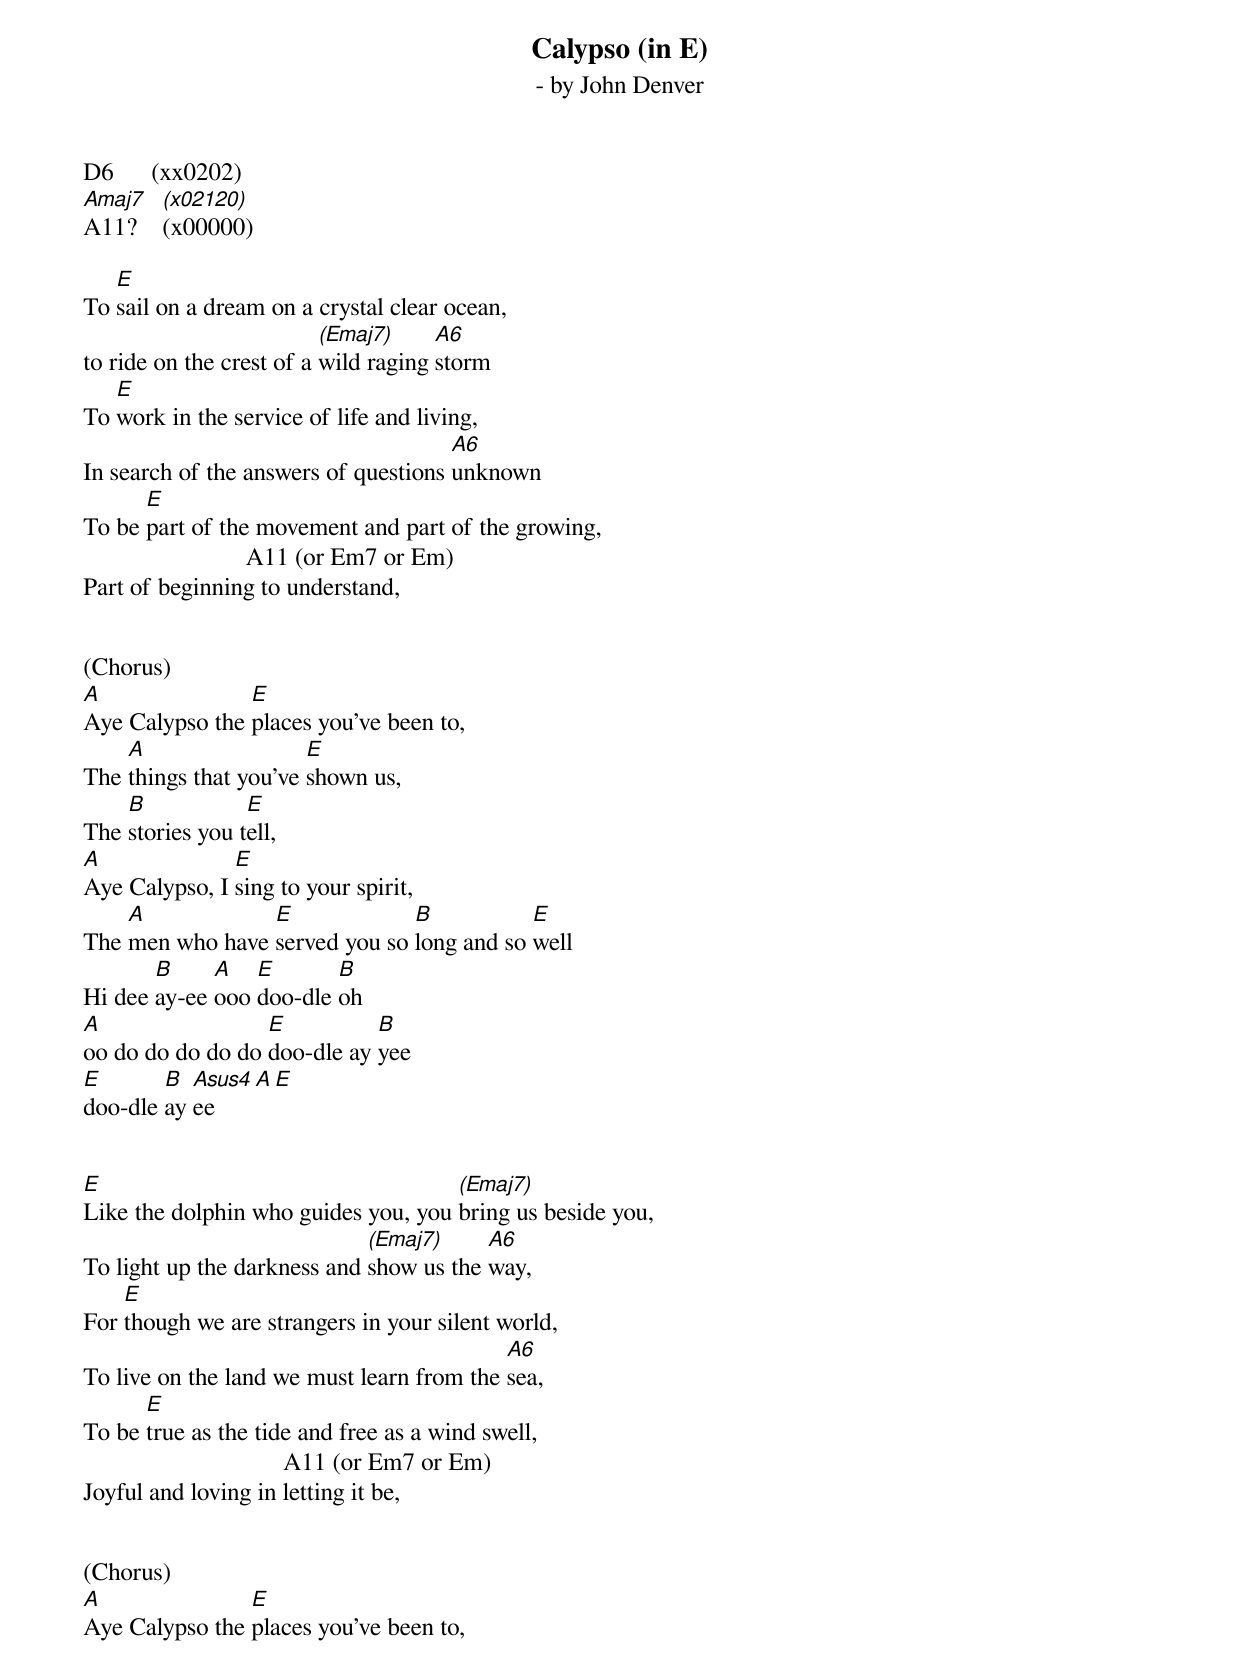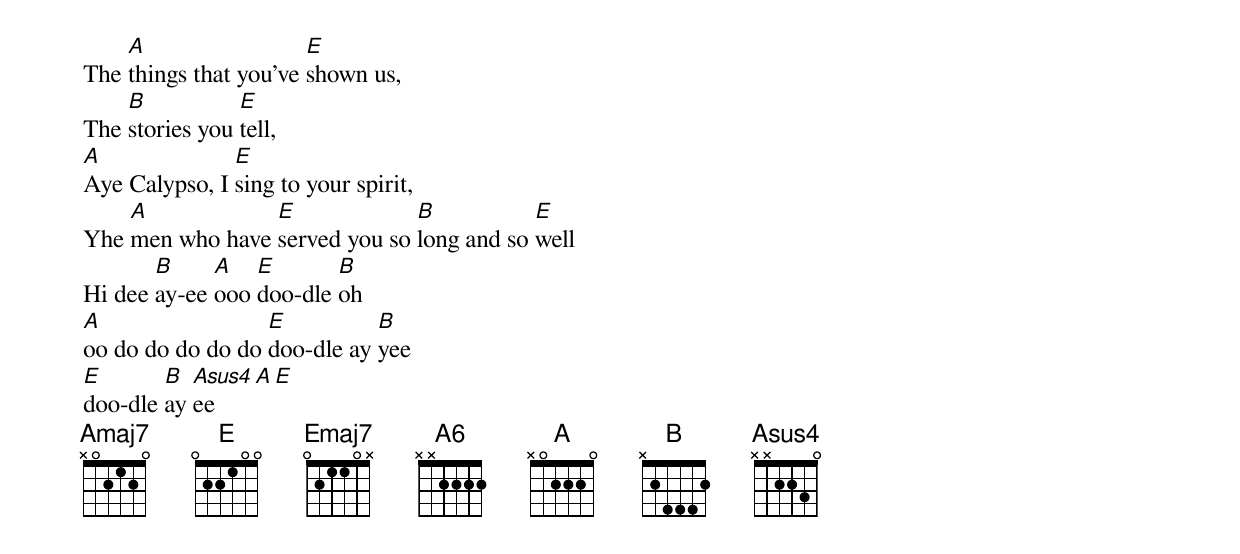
Calypso (in E)
 - by John Denver

D6      (xx0202)
Amaj7   (x02120)
A11?    (x00000)

   E
To sail on a dream on a crystal clear ocean,
                          (Emaj7)     A6
to ride on the crest of a wild raging storm
   E
To work in the service of life and living,
                                      A6
In search of the answers of questions unknown
      E
To be part of the movement and part of the growing,
                          A11 (or Em7 or Em)
Part of beginning to understand,


(Chorus)
A               E
Aye Calypso the places you've been to,
    A                  E
The things that you've shown us,
    B            E
The stories you tell,
A              E
Aye Calypso, I sing to your spirit,
    A            E             B           E
The men who have served you so long and so well
       B     A   E       B
Hi dee ay-ee ooo doo-dle oh
A                 E          B
oo do do do do do doo-dle ay yee
E       B  Asus4  A  E
doo-dle ay ee


E                                    (Emaj7)
Like the dolphin who guides you, you bring us beside you,
                             (Emaj7)     A6
To light up the darkness and show us the way,
    E
For though we are strangers in your silent world,
                                           A6
To live on the land we must learn from the sea,
      E
To be true as the tide and free as a wind swell,
                                A11 (or Em7 or Em)
Joyful and loving in letting it be,


(Chorus)
A               E
Aye Calypso the places you've been to,
    A                  E
The things that you've shown us,
    B           E
The stories you tell,
A              E
Aye Calypso, I sing to your spirit,
    A            E             B           E
Yhe men who have served you so long and so well
       B     A   E       B
Hi dee ay-ee ooo doo-dle oh
A                 E          B
oo do do do do do doo-dle ay yee
E       B  Asus4  A  E
doo-dle ay ee
